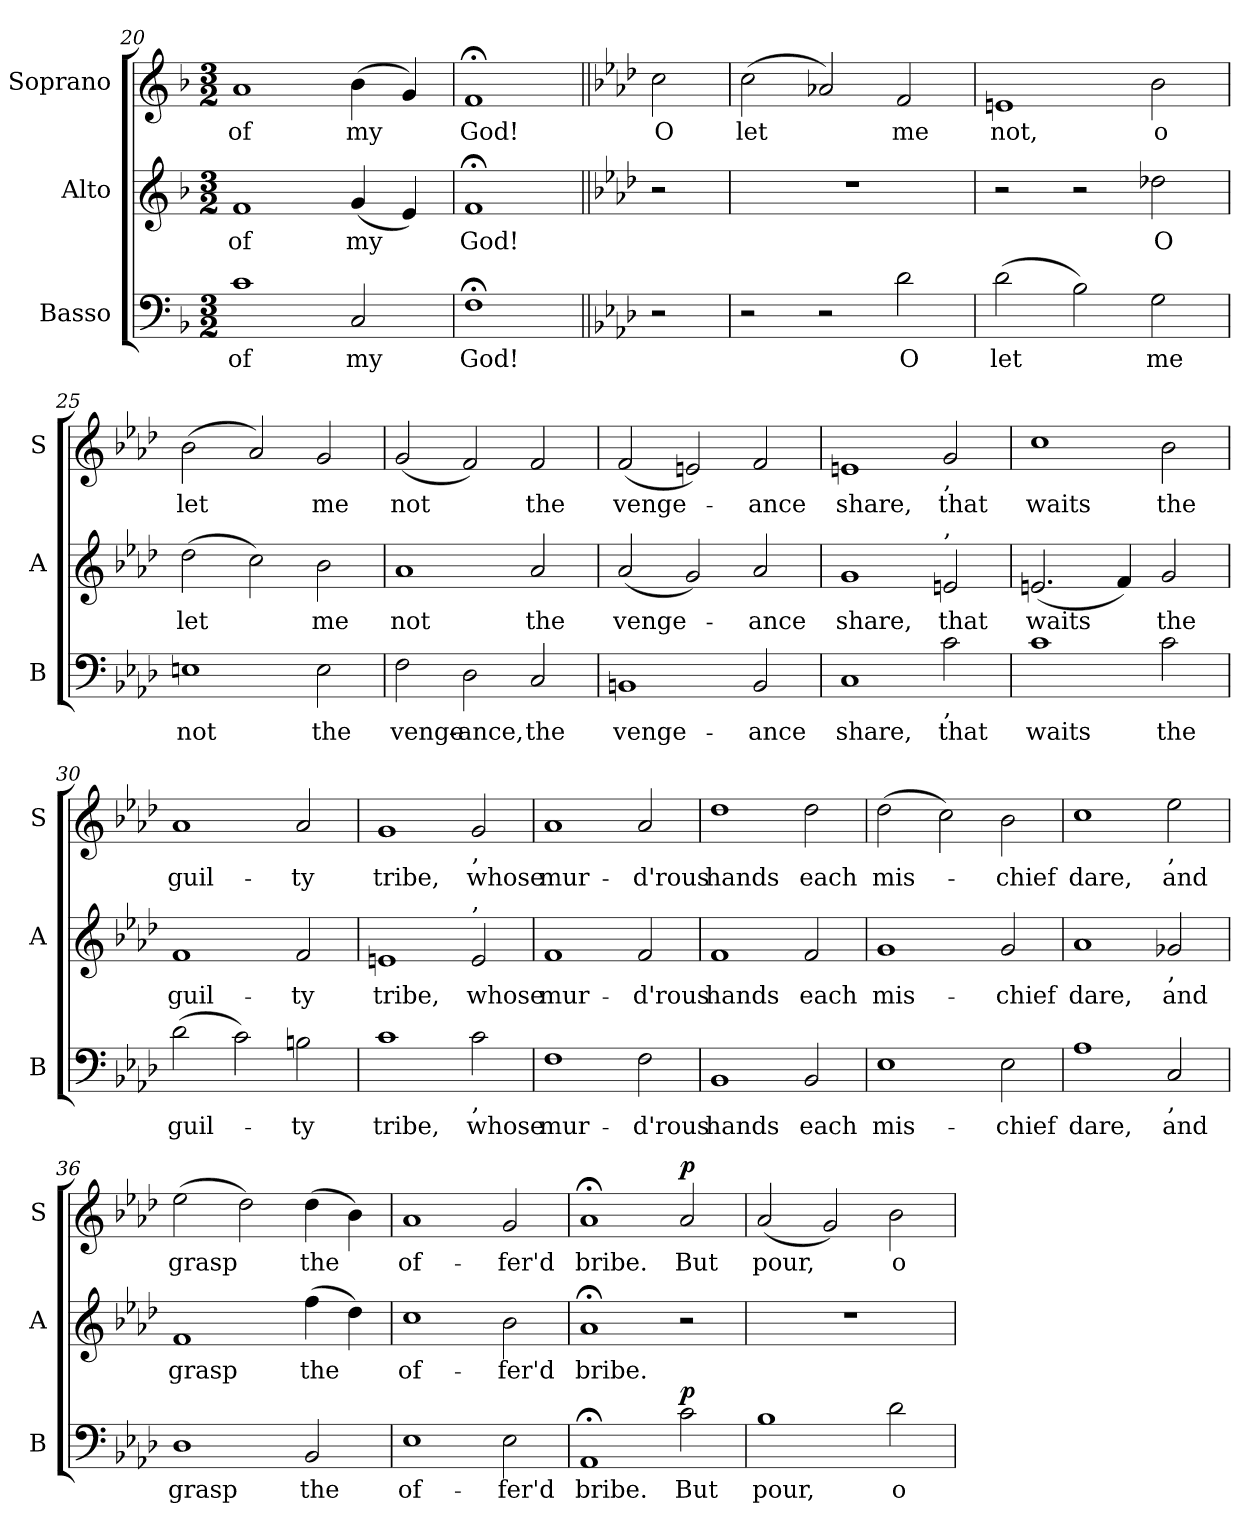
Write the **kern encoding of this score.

**kern	**text	**dynam	**kern	**text	**kern	**text	**dynam
*part3	*part3	*part3	*part2	*part2	*part1	*part1	*part1
*staff3	*staff3	*staff3	*staff2	*staff2	*staff1	*staff1	*staff1
*I"Basso	*	*	*I"Alto	*	*I"Soprano	*	*
*I'B	*	*	*I'A	*	*I'S	*	*
!!LO:LB:g=z
*clefF4	*	*	*clefG2	*	*clefG2	*	*
*k[b-]	*	*	*k[b-]	*	*k[b-]	*	*
*F:	*	*	*F:	*	*F:	*	*
*M3/2	*	*	*M3/2	*	*M3/2	*	*
=20	=20	=20	=20	=20	=20	=20	=20
!	!LO:LY:b	!	!	!LO:LY:b	!	!LO:LY:b	!
1c	of	.	1f	of	1a	of	.
!	!LO:LY:b	!	!	!LO:LY:b	!	!LO:LY:b	!
2C	my	.	(<4g	my	(>4b-	my	.
.	.	.	4e)	.	4g)	.	.
=21	=21	=21	=21	=21	=21	=21	=21
!	!LO:LY:b	!	!	!LO:LY:b	!	!LO:LY:b	!
1F;<	God!	.	1f;<	God!	1f;<	God!	.
=22||	=22||	=22||	=22||	=22||	=22||	=22||	=22||
*k[b-e-a-d-]	*	*	*k[b-e-a-d-]	*	*k[b-e-a-d-]	*	*
*A-:	*	*	*A-:	*	*A-:	*	*
!	!	!	!	!	!	!LO:LY:b	!
2r	.	.	2r	.	2cc	O	.
=23	=23	=23	=23	=23	=23	=23	=23
!	!	!	!LO:N:vis=1	!	!	!LO:LY:b	!
2r	.	.	1.r	.	(>2cc	let	.
2r	.	.	.	.	2a-X)	.	.
!	!LO:LY:b	!	!	!	!	!LO:LY:b	!
2d-	O	.	.	.	2f	me	.
=24	=24	=24	=24	=24	=24	=24	=24
!	!LO:LY:b	!	!	!	!	!LO:LY:b	!
(>2d-	let	.	2r	.	1en	not,	.
2B-)	.	.	2r	.	.	.	.
!	!LO:LY:b	!	!	!LO:LY:b	!	!LO:LY:b	!
2G	me	.	2dd-X	O	2b-	o	.
=25	=25	=25	=25	=25	=25	=25	=25
!	!LO:LY:b	!	!	!LO:LY:b	!	!LO:LY:b	!
1En	not	.	(>2dd-	let	(>2b-	let	.
.	.	.	2cc)	.	2a-)	.	.
!	!LO:LY:b	!	!	!LO:LY:b	!	!LO:LY:b	!
2E	the	.	2b-	me	2g	me	.
!!LO:LB:g=z
=26	=26	=26	=26	=26	=26	=26	=26
!	!LO:LY:b	!	!	!LO:LY:b	!	!LO:LY:b	!
2F	venge-	.	1a-	not	(<2g	not	.
!	!LO:LY:b	!	!	!	!	!	!
2D-	-ance,	.	.	.	2f)	.	.
!	!LO:LY:b	!	!	!LO:LY:b	!	!LO:LY:b	!
2C	the	.	2a-	the	2f	the	.
=27	=27	=27	=27	=27	=27	=27	=27
!	!LO:LY:b	!	!	!LO:LY:b	!	!LO:LY:b	!
1BBn	venge-	.	(<2a-	venge-	(<2f	venge-	.
.	.	.	2g)	.	2en)	.	.
!	!LO:LY:b	!	!	!LO:LY:b	!	!LO:LY:b	!
2BB	-ance	.	2a-	-ance	2f	-ance	.
=28	=28	=28	=28	=28	=28	=28	=28
!	!LO:LY:b	!	!	!LO:LY:b	!	!LO:LY:b	!
1C	share,	.	1g	share,	1en	share,	.
!	!	!	!	!	!LO:TX:b:t=,	!	!
!	!	!	!LO:TX:a:t=,	!	!	!	!
!LO:TX:b:t=,	!	!	!	!	!	!	!
!	!LO:LY:b	!	!	!LO:LY:b	!	!LO:LY:b	!
2c	that	.	2en	that	2g	that	.
=29	=29	=29	=29	=29	=29	=29	=29
!	!LO:LY:b	!	!	!LO:LY:b	!	!LO:LY:b	!
1c	waits	.	(<2.en	waits	1cc	waits	.
.	.	.	4f)	.	.	.	.
!	!LO:LY:b	!	!	!LO:LY:b	!	!LO:LY:b	!
2c	the	.	2g	the	2b-	the	.
=30	=30	=30	=30	=30	=30	=30	=30
!	!LO:LY:b	!	!	!LO:LY:b	!	!LO:LY:b	!
(>2d-	guil-	.	1f	guil-	1a-	guil-	.
2c)	.	.	.	.	.	.	.
!	!LO:LY:b	!	!	!LO:LY:b	!	!LO:LY:b	!
2Bn	-ty	.	2f	-ty	2a-	-ty	.
!!LO:LB:g=z
=31	=31	=31	=31	=31	=31	=31	=31
!	!LO:LY:b	!	!	!LO:LY:b	!	!LO:LY:b	!
1c	tribe,	.	1en	tribe,	1g	tribe,	.
!	!	!	!	!	!LO:TX:b:t=,	!	!
!	!	!	!LO:TX:a:t=,	!	!	!	!
!LO:TX:b:t=,	!	!	!	!	!	!	!
!	!LO:LY:b	!	!	!LO:LY:b	!	!LO:LY:b	!
2c	whose	.	2e	whose	2g	whose	.
=32	=32	=32	=32	=32	=32	=32	=32
!	!LO:LY:b	!	!	!LO:LY:b	!	!LO:LY:b	!
1F	mur-	.	1f	mur-	1a-	mur-	.
!	!LO:LY:b	!	!	!LO:LY:b	!	!LO:LY:b	!
2F	-d'rous	.	2f	-d'rous	2a-	-d'rous	.
=33	=33	=33	=33	=33	=33	=33	=33
!	!LO:LY:b	!	!	!LO:LY:b	!	!LO:LY:b	!
1BB-	hands	.	1f	hands	1dd-	hands	.
!	!LO:LY:b	!	!	!LO:LY:b	!	!LO:LY:b	!
2BB-	each	.	2f	each	2dd-	each	.
=34	=34	=34	=34	=34	=34	=34	=34
!	!LO:LY:b	!	!	!LO:LY:b	!	!LO:LY:b	!
1E-	mis-	.	1g	mis-	(>2dd-	mis-	.
.	.	.	.	.	2cc)	.	.
!	!LO:LY:b	!	!	!LO:LY:b	!	!LO:LY:b	!
2E-	-chief	.	2g	-chief	2b-	-chief	.
=35	=35	=35	=35	=35	=35	=35	=35
!	!LO:LY:b	!	!	!LO:LY:b	!	!LO:LY:b	!
1A-	dare,	.	1a-	dare,	1cc	dare,	.
!	!	!	!	!	!LO:TX:b:t=,	!	!
!	!	!	!LO:TX:b:t=,	!	!	!	!
!LO:TX:b:t=,	!	!	!	!	!	!	!
!	!LO:LY:b	!	!	!LO:LY:b	!	!LO:LY:b	!
2C	and	.	2g-X	and	2ee-	and	.
=36	=36	=36	=36	=36	=36	=36	=36
!	!LO:LY:b	!	!	!LO:LY:b	!	!LO:LY:b	!
1D-	grasp	.	1f	grasp	(>2ee-	grasp	.
.	.	.	.	.	2dd-)	.	.
!	!LO:LY:b	!	!	!LO:LY:b	!	!LO:LY:b	!
2BB-	the	.	(>4ff	the	(>4dd-	the	.
.	.	.	4dd-)	.	4b-)	.	.
!!LO:LB:g=z
=37	=37	=37	=37	=37	=37	=37	=37
!	!LO:LY:b	!	!	!LO:LY:b	!	!LO:LY:b	!
1E-	of-	.	1cc	of-	1a-	of-	.
!	!LO:LY:b	!	!	!LO:LY:b	!	!LO:LY:b	!
2E-	-fer'd	.	2b-	-fer'd	2g	-fer'd	.
=38	=38	=38	=38	=38	=38	=38	=38
!	!LO:LY:b	!	!	!LO:LY:b	!	!LO:LY:b	!
1AA-;<	bribe.	.	1a-;<	bribe.	1a-;<	bribe.	.
!	!LO:LY:b	!LO:DY:a	!	!	!	!LO:LY:b	!LO:DY:a
2c	But	p	2r	.	2a-	But	p
=39	=39	=39	=39	=39	=39	=39	=39
!	!LO:LY:b	!	!LO:N:vis=1	!	!	!LO:LY:b	!
1B-	pour,	.	1.r	.	(<2a-	pour,	.
.	.	.	.	.	2g)	.	.
!	!LO:LY:b	!	!	!	!	!LO:LY:b	!
2d-	o	.	.	.	2b-	o	.
=	=	=	=	=	=	=	=
*-	*-	*-	*-	*-	*-	*-	*-
